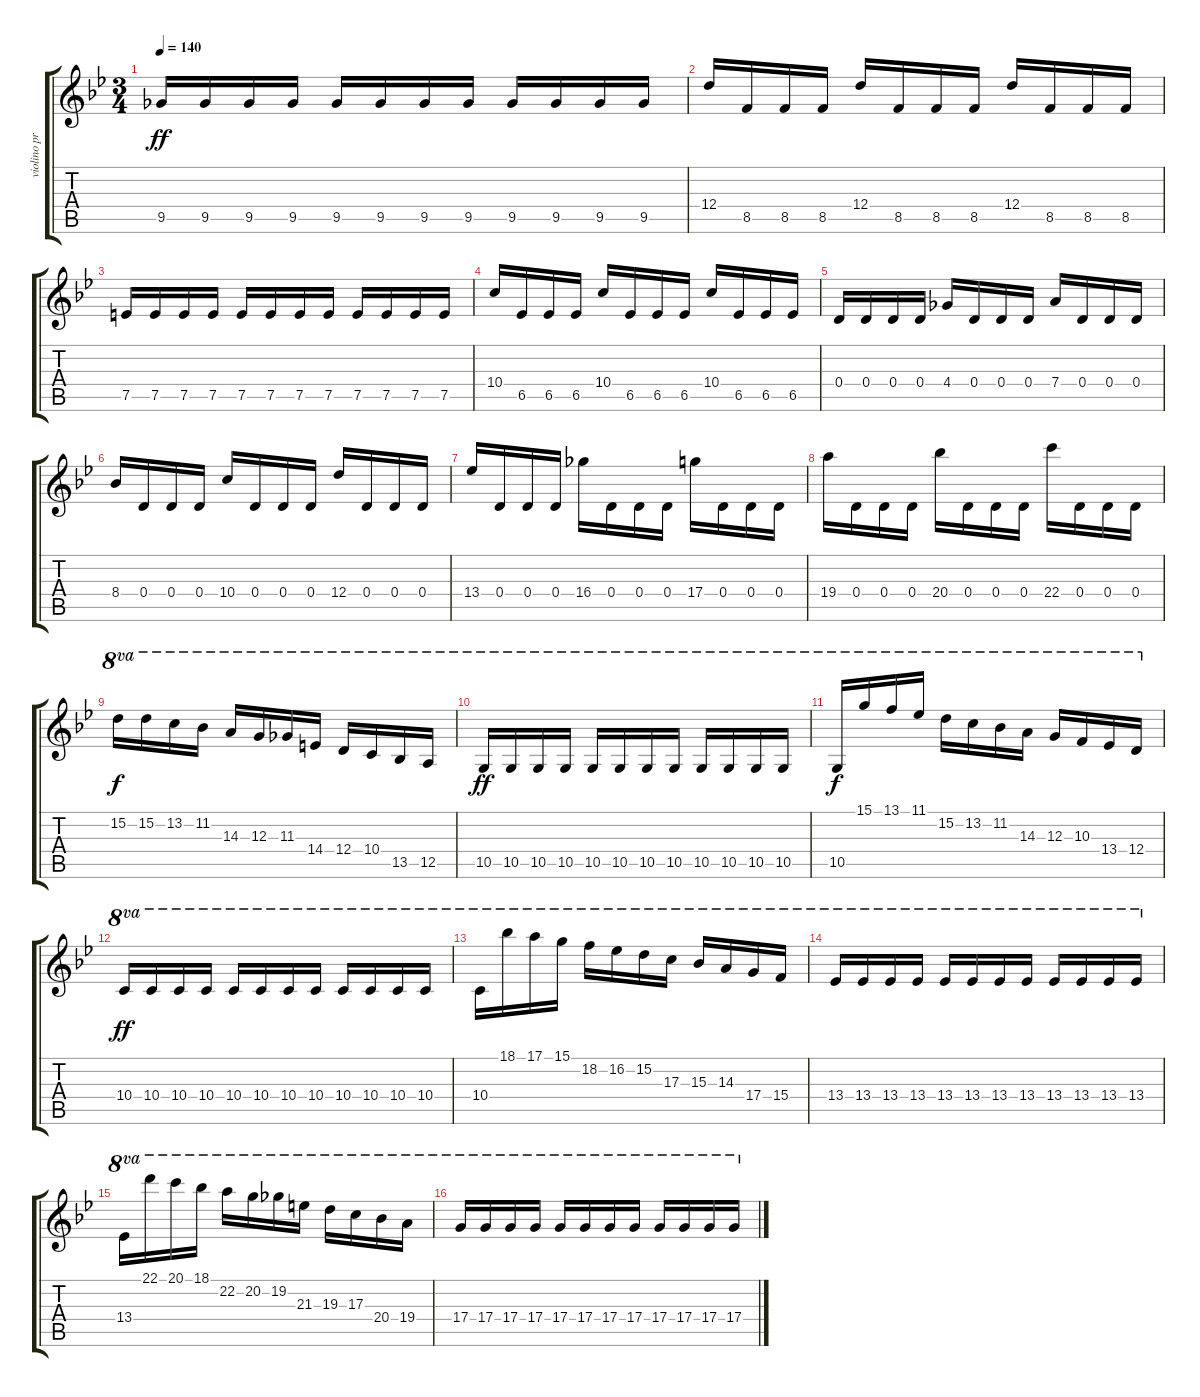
\track ("violino principale" "violino pr") {instrument overdrivenguitar}
\staff {score tabs}
\tuning (E4 B3 G3 D3 A2 E2) {hide}
\ts (3 4)
\tempo 140
\clef g2
\ks gminor
9.5.16{dy ff} 9.5.16 9.5.16 9.5.16 9.5.16 9.5.16 9.5.16 9.5.16 9.5.16 9.5.16 9.5.16 9.5.16 |
12.4.16 8.5.16 8.5.16 8.5.16 12.4.16 8.5.16 8.5.16 8.5.16 12.4.16 8.5.16 8.5.16 8.5.16 |
7.5.16 7.5.16 7.5.16 7.5.16 7.5.16 7.5.16 7.5.16 7.5.16 7.5.16 7.5.16 7.5.16 7.5.16 |
10.4.16 6.5.16 6.5.16 6.5.16 10.4.16 6.5.16 6.5.16 6.5.16 10.4.16 6.5.16 6.5.16 6.5.16 |
0.4.16 0.4.16 0.4.16 0.4.16 4.4.16 0.4.16 0.4.16 0.4.16 7.4.16 0.4.16 0.4.16 0.4.16 |
8.4.16 0.4.16 0.4.16 0.4.16 10.4.16 0.4.16 0.4.16 0.4.16 12.4.16 0.4.16 0.4.16 0.4.16 |
13.4.16 0.4.16 0.4.16 0.4.16 16.4.16 0.4.16 0.4.16 0.4.16 17.4.16 0.4.16 0.4.16 0.4.16 |
19.4.16 0.4.16 0.4.16 0.4.16 20.4.16 0.4.16 0.4.16 0.4.16 22.4.16 0.4.16 0.4.16 0.4.16 |
15.2.16{ot 8va dy f} 15.2.16{ot 8va} 13.2.16{ot 8va} 11.2.16{ot 8va} 14.3.16{ot 8va} 12.3.16{ot 8va} 11.3.16{ot 8va} 14.4.16{ot 8va} 12.4.16{ot 8va} 10.4.16{ot 8va} 13.5.16{ot 8va} 12.5.16{ot 8va} |
10.5.16{ot 8va dy ff} 10.5.16{ot 8va} 10.5.16{ot 8va} 10.5.16{ot 8va} 10.5.16{ot 8va} 10.5.16{ot 8va} 10.5.16{ot 8va} 10.5.16{ot 8va} 10.5.16{ot 8va} 10.5.16{ot 8va} 10.5.16{ot 8va} 10.5.16{ot 8va} |
10.5.16{ot 8va dy f} 15.1.16{ot 8va} 13.1.16{ot 8va} 11.1.16{ot 8va} 15.2.16{ot 8va} 13.2.16{ot 8va} 11.2.16{ot 8va} 14.3.16{ot 8va} 12.3.16{ot 8va} 10.3.16{ot 8va} 13.4.16{ot 8va} 12.4.16{ot 8va} |
10.4.16{ot 8va dy ff} 10.4.16{ot 8va} 10.4.16{ot 8va} 10.4.16{ot 8va} 10.4.16{ot 8va} 10.4.16{ot 8va} 10.4.16{ot 8va} 10.4.16{ot 8va} 10.4.16{ot 8va} 10.4.16{ot 8va} 10.4.16{ot 8va} 10.4.16{ot 8va} |
10.4.16{ot 8va} 18.1.16{ot 8va} 17.1.16{ot 8va} 15.1.16{ot 8va} 18.2.16{ot 8va} 16.2.16{ot 8va} 15.2.16{ot 8va} 17.3.16{ot 8va} 15.3.16{ot 8va} 14.3.16{ot 8va} 17.4.16{ot 8va} 15.4.16{ot 8va} |
13.4.16{ot 8va} 13.4.16{ot 8va} 13.4.16{ot 8va} 13.4.16{ot 8va} 13.4.16{ot 8va} 13.4.16{ot 8va} 13.4.16{ot 8va} 13.4.16{ot 8va} 13.4.16{ot 8va} 13.4.16{ot 8va} 13.4.16{ot 8va} 13.4.16{ot 8va} |
13.4.16{ot 8va} 22.1.16{ot 8va} 20.1.16{ot 8va} 18.1.16{ot 8va} 22.2.16{ot 8va} 20.2.16{ot 8va} 19.2.16{ot 8va} 21.3.16{ot 8va} 19.3.16{ot 8va} 17.3.16{ot 8va} 20.4.16{ot 8va} 19.4.16{ot 8va} |
17.4.16{ot 8va} 17.4.16{ot 8va} 17.4.16{ot 8va} 17.4.16{ot 8va} 17.4.16{ot 8va} 17.4.16{ot 8va} 17.4.16{ot 8va} 17.4.16{ot 8va} 17.4.16{ot 8va} 17.4.16{ot 8va} 17.4.16{ot 8va} 17.4.16{ot 8va}
